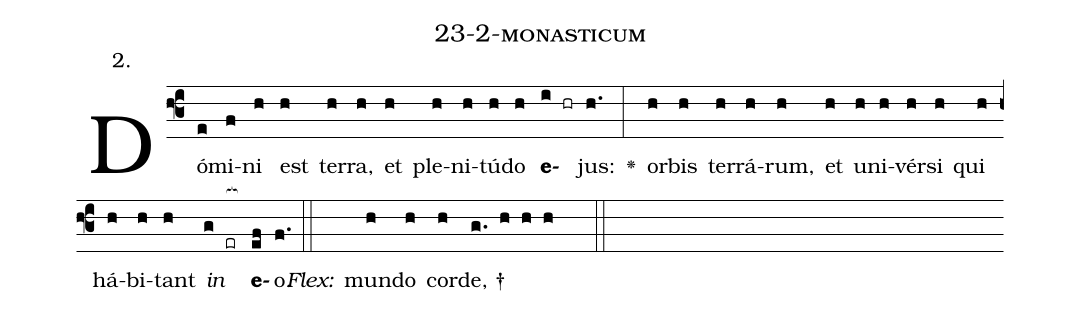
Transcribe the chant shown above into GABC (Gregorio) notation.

name: 23-2-monasticum;
annotation: 2.;
%%
(f3)Dó(e)mi(f)ni(h) est(h) ter(h)ra,(h) et(h) ple(h)ni(h)tú(h)do(h) <b>e</b>(i hr)jus:(h.) <v>\greheightstar</v>(:) or(h)bis(h) ter(h)rá(h)rum,(h) et(h) u(h)ni(h)vér(h)si(h) qui(h) há(h)bi(h)tant(h) <i>in</i>(g er[ocb:1{]) <b>e</b>(ef[ocb:0}])o.(f.) (::)
<i>Flex:</i>()  mun(h)do(h) cor(h)de, †(g. h h h  ::)

%E(h) u(h) o(h) u(g) a(ef) e.(f.) (::)
